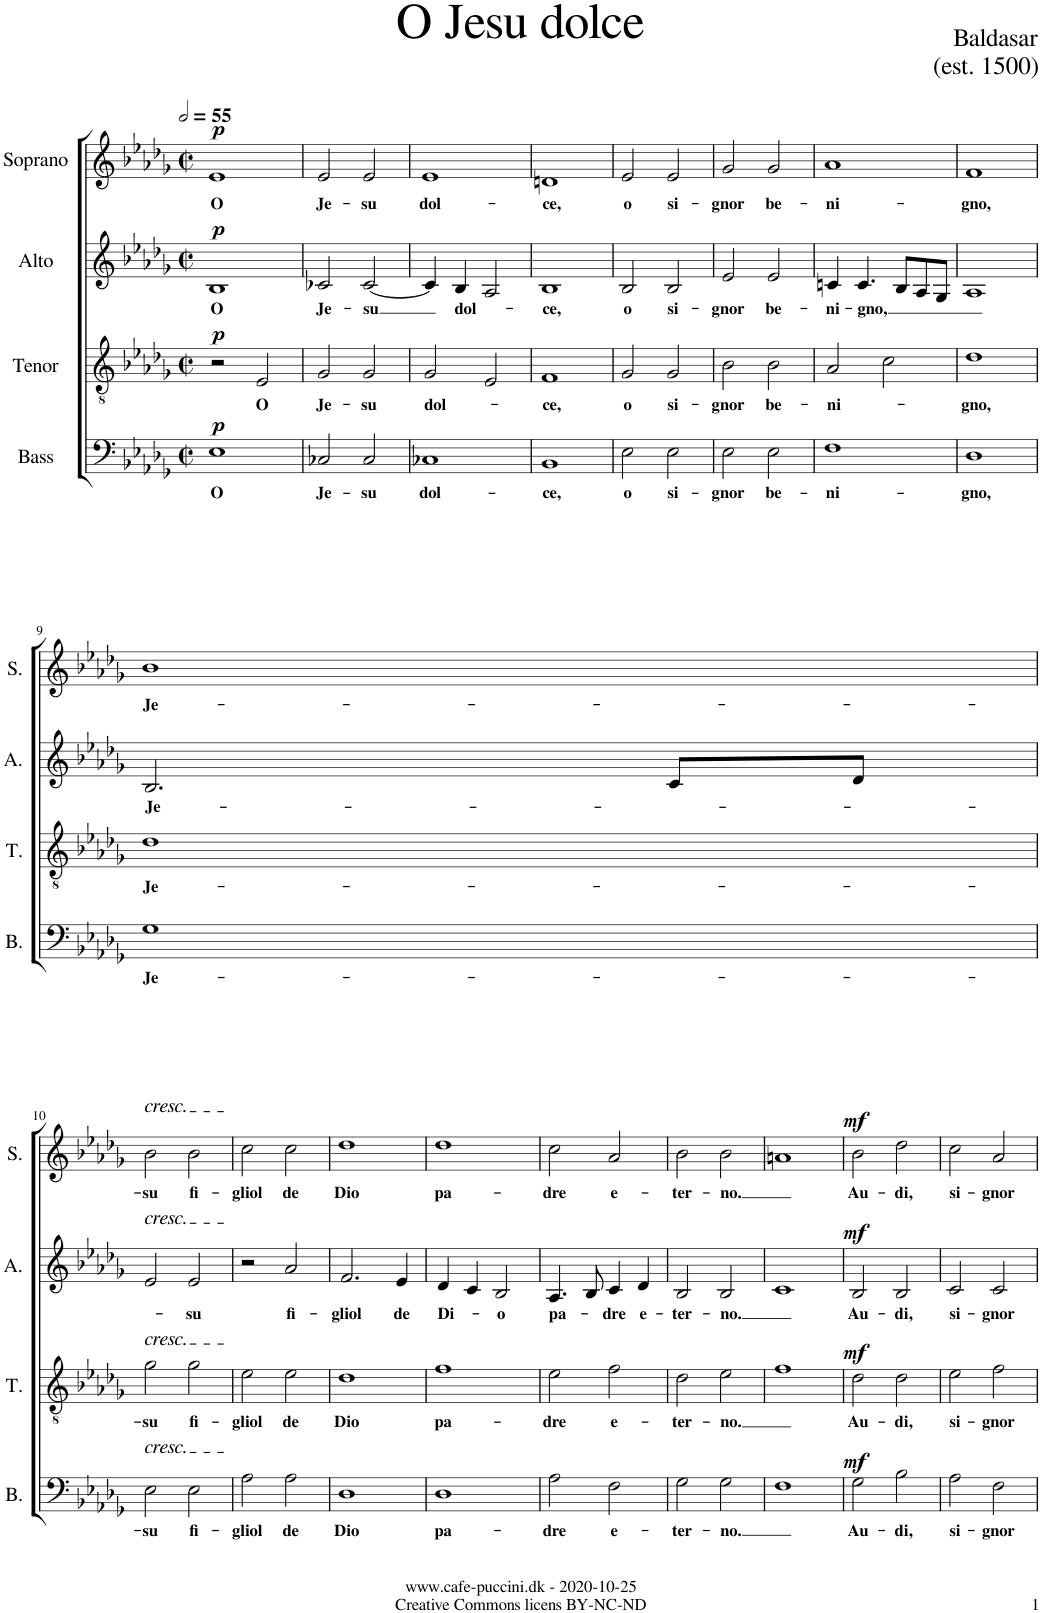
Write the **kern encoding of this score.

**kern	**text	**dynam	**kern	**text	**dynam	**kern	**text	**dynam	**kern	**text	**dynam
*part4	*part4	*part4	*part3	*part3	*part3	*part2	*part2	*part2	*part1	*part1	*part1
*staff4	*staff4	*staff4	*staff3	*staff3	*staff3	*staff2	*staff2	*staff2	*staff1	*staff1	*staff1
*I"Bass	*	*	*I"Tenor	*	*	*I"Alto	*	*	*I"Soprano	*	*
*I'B.	*	*	*I'T.	*	*	*I'A.	*	*	*I'S.	*	*
*clefF4	*	*	*clefGv2	*	*	*clefG2	*	*	*clefG2	*	*
*k[b-e-a-d-g-]	*	*	*k[b-e-a-d-g-]	*	*	*k[b-e-a-d-g-]	*	*	*k[b-e-a-d-g-]	*	*
*M2/2	*	*	*M2/2	*	*	*M2/2	*	*	*M2/2	*	*
*met(c|)	*	*	*met(c|)	*	*	*met(c|)	*	*	*met(c|)	*	*
*MM110	*	*	*MM110	*	*	*MM110	*	*	*MM110	*	*
=1	=1	=1	=1	=1	=1	=1	=1	=1	=1	=1	=1
!	!LO:LY:b	!LO:DY:a	!	!	!LO:DY:a	!	!LO:LY:b	!LO:DY:a	!	!LO:LY:b	!LO:DY:a
1E-	O	p	2r	.	p	1B-	O	p	1e-	O	p
!	!	!	!	!LO:LY:b	!	!	!	!	!	!	!
.	.	.	2E-/	O	.	.	.	.	.	.	.
=2	=2	=2	=2	=2	=2	=2	=2	=2	=2	=2	=2
!	!LO:LY:b	!	!	!LO:LY:b	!	!	!LO:LY:b	!	!	!LO:LY:b	!
2C-X/	Je-	.	2G-/	Je-	.	2c-X/	Je-	.	2e-/	Je-	.
!	!LO:LY:b	!	!	!LO:LY:b	!	!	!LO:LY:b	!	!	!LO:LY:b	!
2C-/	-su	.	2G-/	-su	.	[2c-/	-su	.	2e-/	-su	.
=3	=3	=3	=3	=3	=3	=3	=3	=3	=3	=3	=3
!	!LO:LY:b	!	!	!LO:LY:b	!	!	!	!	!	!LO:LY:b	!
1C-X	dol-	.	2G-/	dol-	.	4c-/]	.	.	1e-	dol-	.
!	!	!	!	!	!	!	!LO:LY:b	!	!	!	!
.	.	.	.	.	.	4B-/	dol-	.	.	.	.
.	.	.	2E-/	.	.	2A-/	.	.	.	.	.
=4	=4	=4	=4	=4	=4	=4	=4	=4	=4	=4	=4
!	!LO:LY:b	!	!	!LO:LY:b	!	!	!LO:LY:b	!	!	!LO:LY:b	!
1BB-	-ce,	.	1F	-ce,	.	1B-	-ce,	.	1dn,	-ce,	.
=5	=5	=5	=5	=5	=5	=5	=5	=5	=5	=5	=5
!	!LO:LY:b	!	!	!LO:LY:b	!	!	!LO:LY:b	!	!	!LO:LY:b	!
2E-\	o	.	2G-/	o	.	2B-/	o	.	2e-/	o	.
!	!LO:LY:b	!	!	!LO:LY:b	!	!	!LO:LY:b	!	!	!LO:LY:b	!
2E-\	si-	.	2G-/	si-	.	2B-/	si-	.	2e-/	si-	.
=6	=6	=6	=6	=6	=6	=6	=6	=6	=6	=6	=6
!	!LO:LY:b	!	!	!LO:LY:b	!	!	!LO:LY:b	!	!	!LO:LY:b	!
2E-\	-gnor	.	2B-\	-gnor	.	2e-/	-gnor	.	2g-/	-gnor	.
!	!LO:LY:b	!	!	!LO:LY:b	!	!	!LO:LY:b	!	!	!LO:LY:b	!
2E-\	be-	.	2B-\	be-	.	2e-/	be-	.	2g-/	be-	.
=7	=7	=7	=7	=7	=7	=7	=7	=7	=7	=7	=7
!	!LO:LY:b	!	!	!LO:LY:b	!	!	!LO:LY:b	!	!	!LO:LY:b	!
1F	-ni-	.	2A-/	-ni-	.	4cn/	-ni-	.	1a-	-ni-	.
!	!	!	!	!	!	!	!LO:LY:b	!	!	!	!
.	.	.	.	.	.	4.c/	-gno,	.	.	.	.
.	.	.	2c\	.	.	.	.	.	.	.	.
.	.	.	.	.	.	8B-/L	.	.	.	.	.
.	.	.	.	.	.	8A-/	.	.	.	.	.
.	.	.	.	.	.	8G-/J	.	.	.	.	.
=8	=8	=8	=8	=8	=8	=8	=8	=8	=8	=8	=8
!	!LO:LY:b	!	!	!LO:LY:b	!	!	!	!	!	!LO:LY:b	!
1D-	-gno,	.	1d-	-gno,	.	1A-	.	.	1f,	-gno,	.
!!LO:LB:g=z
=9	=9	=9	=9	=9	=9	=9	=9	=9	=9	=9	=9
!	!LO:LY:b	!	!	!LO:LY:b	!	!	!LO:LY:b	!	!	!LO:LY:b	!
1G-	Je-	.	1d-	Je-	.	2.B-/	Je-	.	1b-	Je-	.
.	.	.	.	.	.	8c/L	.	.	.	.	.
.	.	.	.	.	.	8d-/J	.	.	.	.	.
!!LO:LB:g=z
=10	=10	=10	=10	=10	=10	=10	=10	=10	=10	=10	=10
!	!	!	!	!	!	!	!	!	!LO:TX:a:i:t=cresc.	!	!
!	!	!	!	!	!	!LO:TX:a:i:t=cresc.	!	!	!	!	!
!	!	!	!LO:TX:a:i:t=cresc.	!	!	!	!	!	!	!	!
!LO:TX:a:i:t=cresc.	!	!	!	!	!	!	!	!	!	!	!
!	!LO:LY:b	!	!	!LO:LY:b	!	!	!	!	!	!LO:LY:b	!
2E-\	-su	.	2g-\	-su	.	2e-/	.	.	2b-\	-su	.
!	!LO:LY:b	!	!	!LO:LY:b	!	!	!LO:LY:b	!	!	!LO:LY:b	!
2E-\	fi-	.	2g-\	fi-	.	2e-/	-su	.	2b-\	fi-	.
=11	=11	=11	=11	=11	=11	=11	=11	=11	=11	=11	=11
!	!LO:LY:b	!	!	!LO:LY:b	!	!	!	!	!	!LO:LY:b	!
2A-\	-gliol	.	2e-\	-gliol	.	2r	.	.	2cc\	-gliol	.
!	!LO:LY:b	!	!	!LO:LY:b	!	!	!LO:LY:b	!	!	!LO:LY:b	!
2A-\	de	.	2e-\	de	.	2a-/	fi-	.	2cc\	de	.
=12	=12	=12	=12	=12	=12	=12	=12	=12	=12	=12	=12
!	!LO:LY:b	!	!	!LO:LY:b	!	!	!LO:LY:b	!	!	!LO:LY:b	!
1D-	Dio	.	1d-	Dio	.	2.f/	-gliol	.	1dd-	Dio	.
!	!	!	!	!	!	!	!LO:LY:b	!	!	!	!
.	.	.	.	.	.	4e-/	de	.	.	.	.
=13	=13	=13	=13	=13	=13	=13	=13	=13	=13	=13	=13
!	!LO:LY:b	!	!	!LO:LY:b	!	!	!LO:LY:b	!	!	!LO:LY:b	!
1D-	pa-	.	1f	pa-	.	4d-/	Di-	.	1dd-	pa-	.
.	.	.	.	.	.	4c/	.	.	.	.	.
!	!	!	!	!	!	!	!LO:LY:b	!	!	!	!
.	.	.	.	.	.	2B-/	-o	.	.	.	.
=14	=14	=14	=14	=14	=14	=14	=14	=14	=14	=14	=14
!	!LO:LY:b	!	!	!LO:LY:b	!	!	!LO:LY:b	!	!	!LO:LY:b	!
2A-\	-dre	.	2e-\	-dre	.	4.A-/	pa-	.	2cc\	-dre	.
.	.	.	.	.	.	8B-/	.	.	.	.	.
!	!LO:LY:b	!	!	!LO:LY:b	!	!	!LO:LY:b	!	!	!LO:LY:b	!
2F\	e-	.	2f\	e-	.	4c/	-dre	.	2a-/	e-	.
!	!	!	!	!	!	!	!LO:LY:b	!	!	!	!
.	.	.	.	.	.	4d-/	e-	.	.	.	.
=15	=15	=15	=15	=15	=15	=15	=15	=15	=15	=15	=15
!	!LO:LY:b	!	!	!LO:LY:b	!	!	!LO:LY:b	!	!	!LO:LY:b	!
2G-\	-ter-	.	2d-\	-ter-	.	2B-/	-ter-	.	2b-\	-ter-	.
!	!LO:LY:b	!	!	!LO:LY:b	!	!	!LO:LY:b	!	!	!LO:LY:b	!
2G-\	-no.	.	2e-\	-no.	.	2B-/	-no.	.	2b-\	-no.	.
=16	=16	=16	=16	=16	=16	=16	=16	=16	=16	=16	=16
1F	.	.	1f	.	.	1c	.	.	1an,	.	.
=17	=17	=17	=17	=17	=17	=17	=17	=17	=17	=17	=17
!	!LO:LY:b	!LO:DY:a	!	!LO:LY:b	!LO:DY:a	!	!LO:LY:b	!LO:DY:a	!	!LO:LY:b	!LO:DY:a
2G-\	Au-	mf	2d-\	Au-	mf	2B-/	Au-	mf	2b-\	Au-	mf
!	!LO:LY:b	!	!	!LO:LY:b	!	!	!LO:LY:b	!	!	!LO:LY:b	!
2B-\	-di,	.	2d-\	-di,	.	2B-/	-di,	.	2dd-\	-di,	.
=18	=18	=18	=18	=18	=18	=18	=18	=18	=18	=18	=18
!	!LO:LY:b	!	!	!LO:LY:b	!	!	!LO:LY:b	!	!	!LO:LY:b	!
2A-\	si-	.	2e-\	si-	.	2c/	si-	.	2cc\	si-	.
!	!LO:LY:b	!	!	!LO:LY:b	!	!	!LO:LY:b	!	!	!LO:LY:b	!
2F\	-gnor	.	2f\	-gnor	.	2c/	-gnor	.	2a-/	-gnor	.
=	=	=	=	=	=	=	=	=	=	=	=
*-	*-	*-	*-	*-	*-	*-	*-	*-	*-	*-	*-
